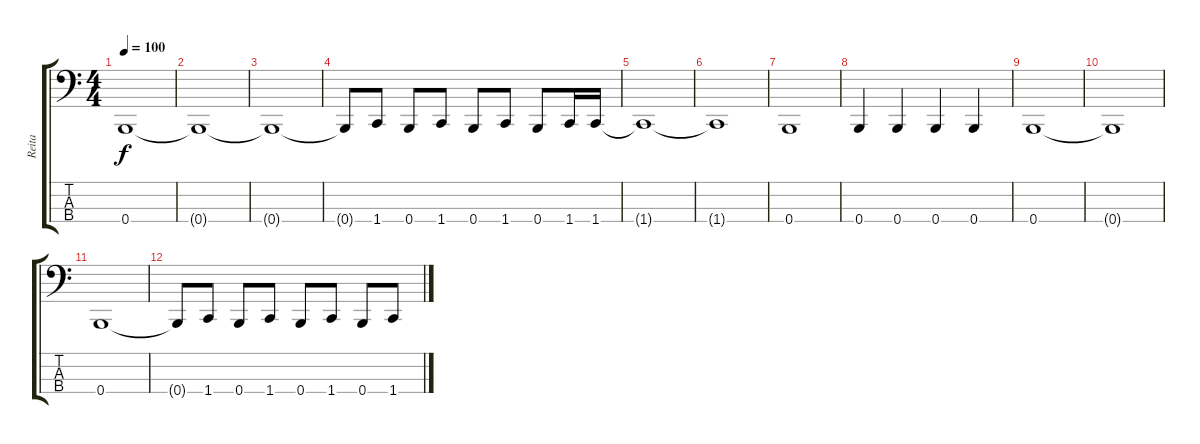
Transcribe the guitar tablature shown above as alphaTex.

\track ("Reita" "Reita") {instrument electricbasspick}
\staff {score tabs}
\tuning (C2 G1 D1 B0) {hide}
\ts (4 4)
\tempo 100
\clef f4
\ks c
0.4{t}.1{dy f} |
0.4{t}.1 |
0.4{t}.1 |
0.4{t}.8 1.4.8 0.4.8 1.4.8 0.4.8 1.4.8 0.4.8 1.4.16 1.4.16 |
1.4{t}.1 |
1.4{t}.1 |
0.4.1 |
0.4.4 0.4.4 0.4.4 0.4.4 |
0.4.1{volume 0} |
0.4{t}.1 |
0.4.1 |
0.4{t}.8 1.4.8 0.4.8 1.4.8 0.4.8 1.4.8 0.4.8 1.4.8
